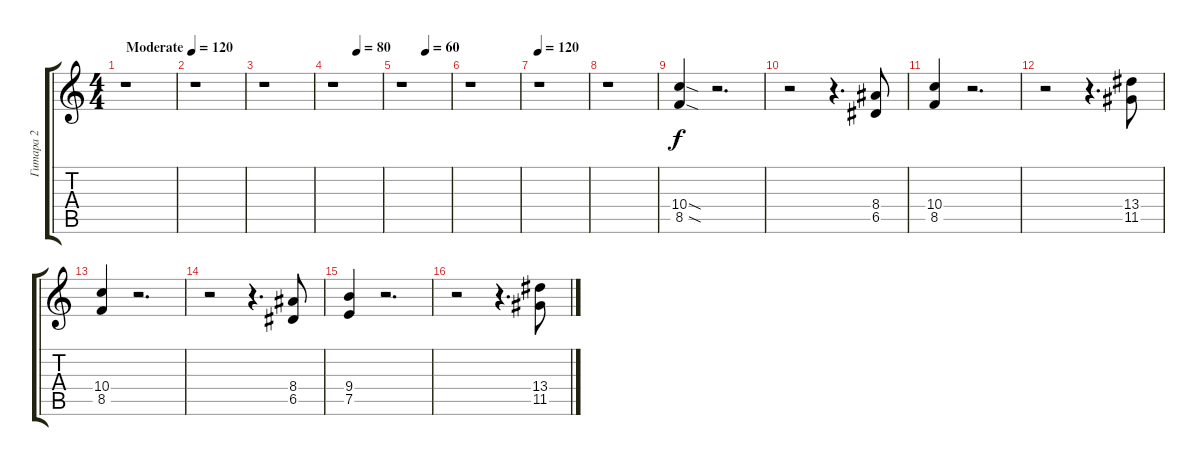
\track ("Гитара 2" "Гитара 2") {instrument overdrivenguitar}
\staff {score tabs}
\tuning (E4 B3 G3 D3 A2 E2) {hide}
\ts (4 4)
\tempo (120 "Moderate")
\clef g2
\ks c
r.1{dy f instrument overdrivenguitar} |
r.1 |
r.1 |
\tempo (80 0.5)
r.1 |
\tempo (60 0.5)
r.1 |
r.1 |
\tempo 120
r.1 |
r.1 |
(10.4{sod} 8.5{sod}).4 r.2{d} |
r.2 r.4{d} (8.4 6.5).8 |
(10.4 8.5).4 r.2{d} |
r.2 r.4{d} (13.4 11.5).8 |
(10.4 8.5).4 r.2{d} |
r.2 r.4{d} (8.4 6.5).8 |
(9.4 7.5).4 r.2{d} |
r.2 r.4{d} (13.4 11.5).8
